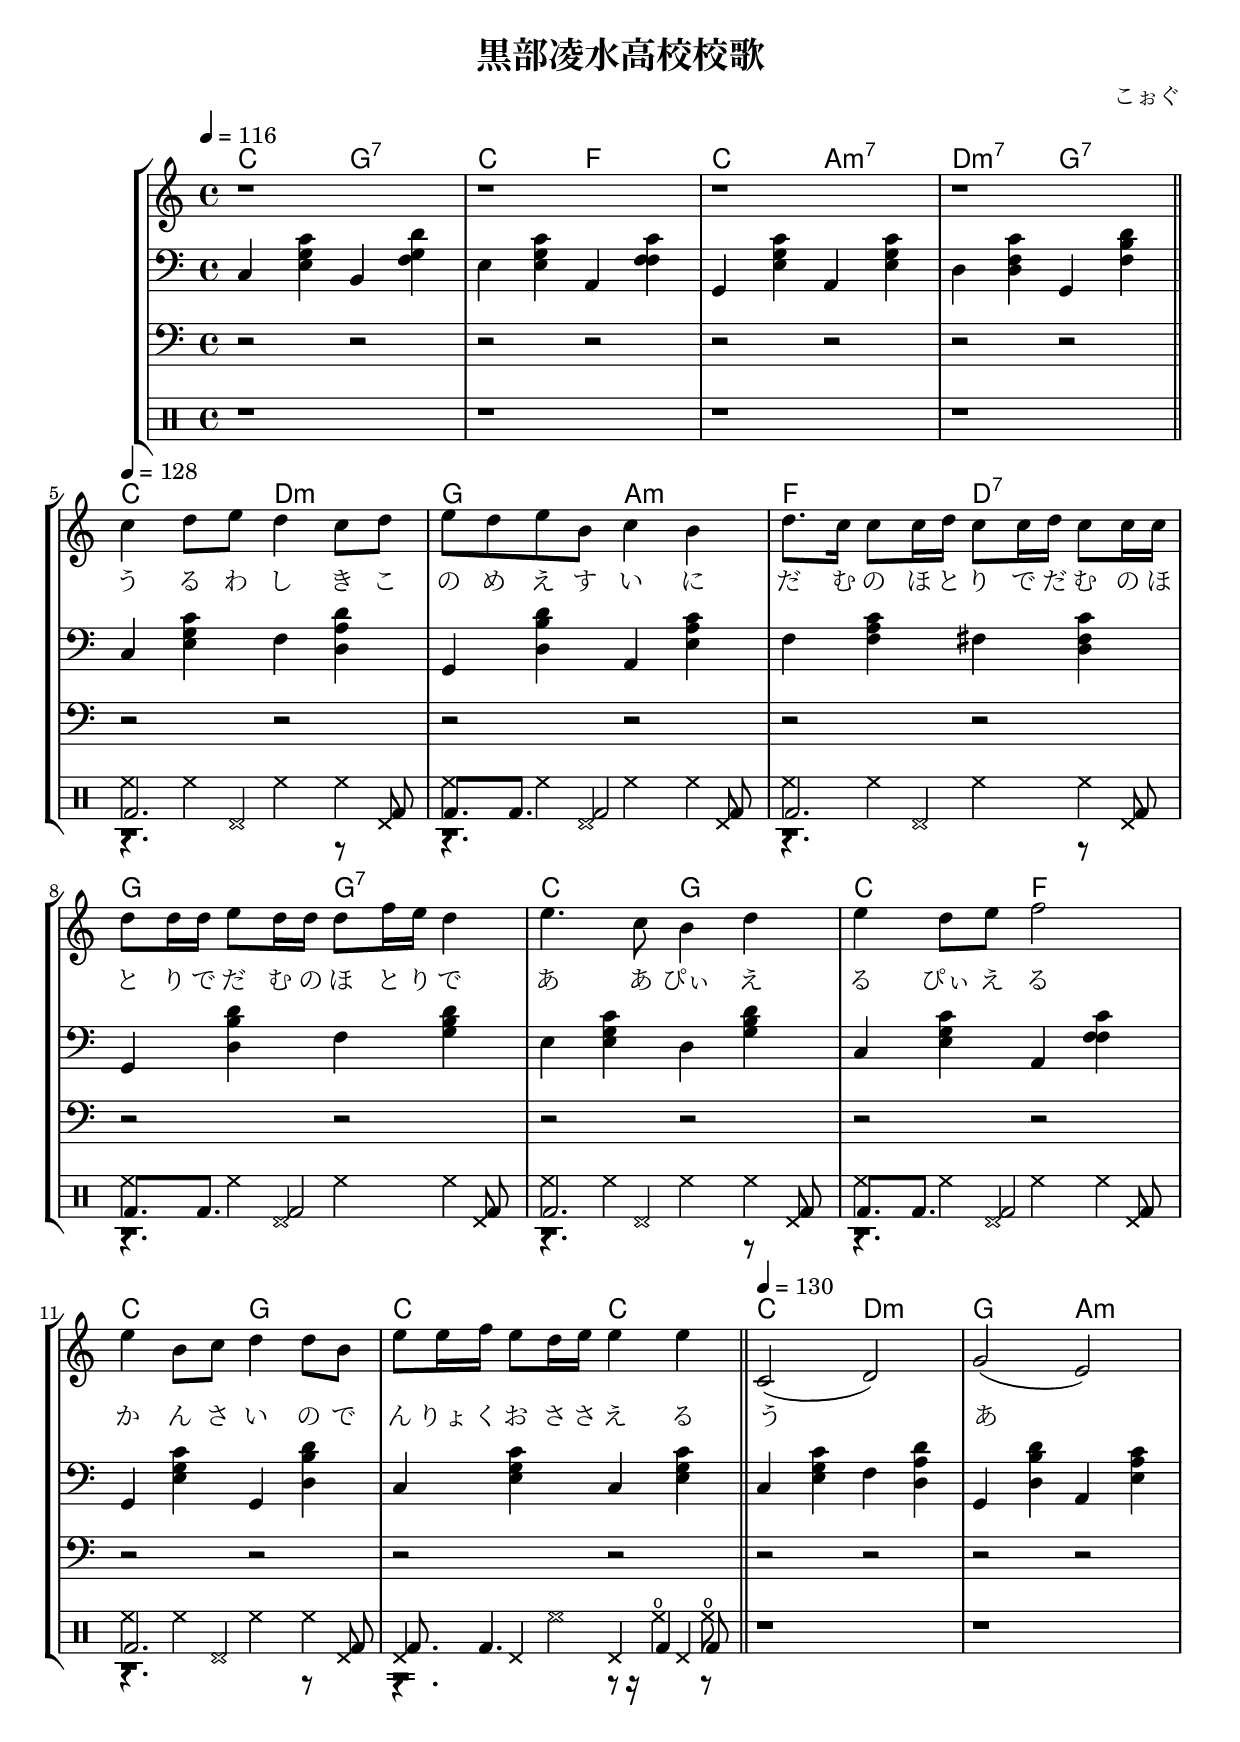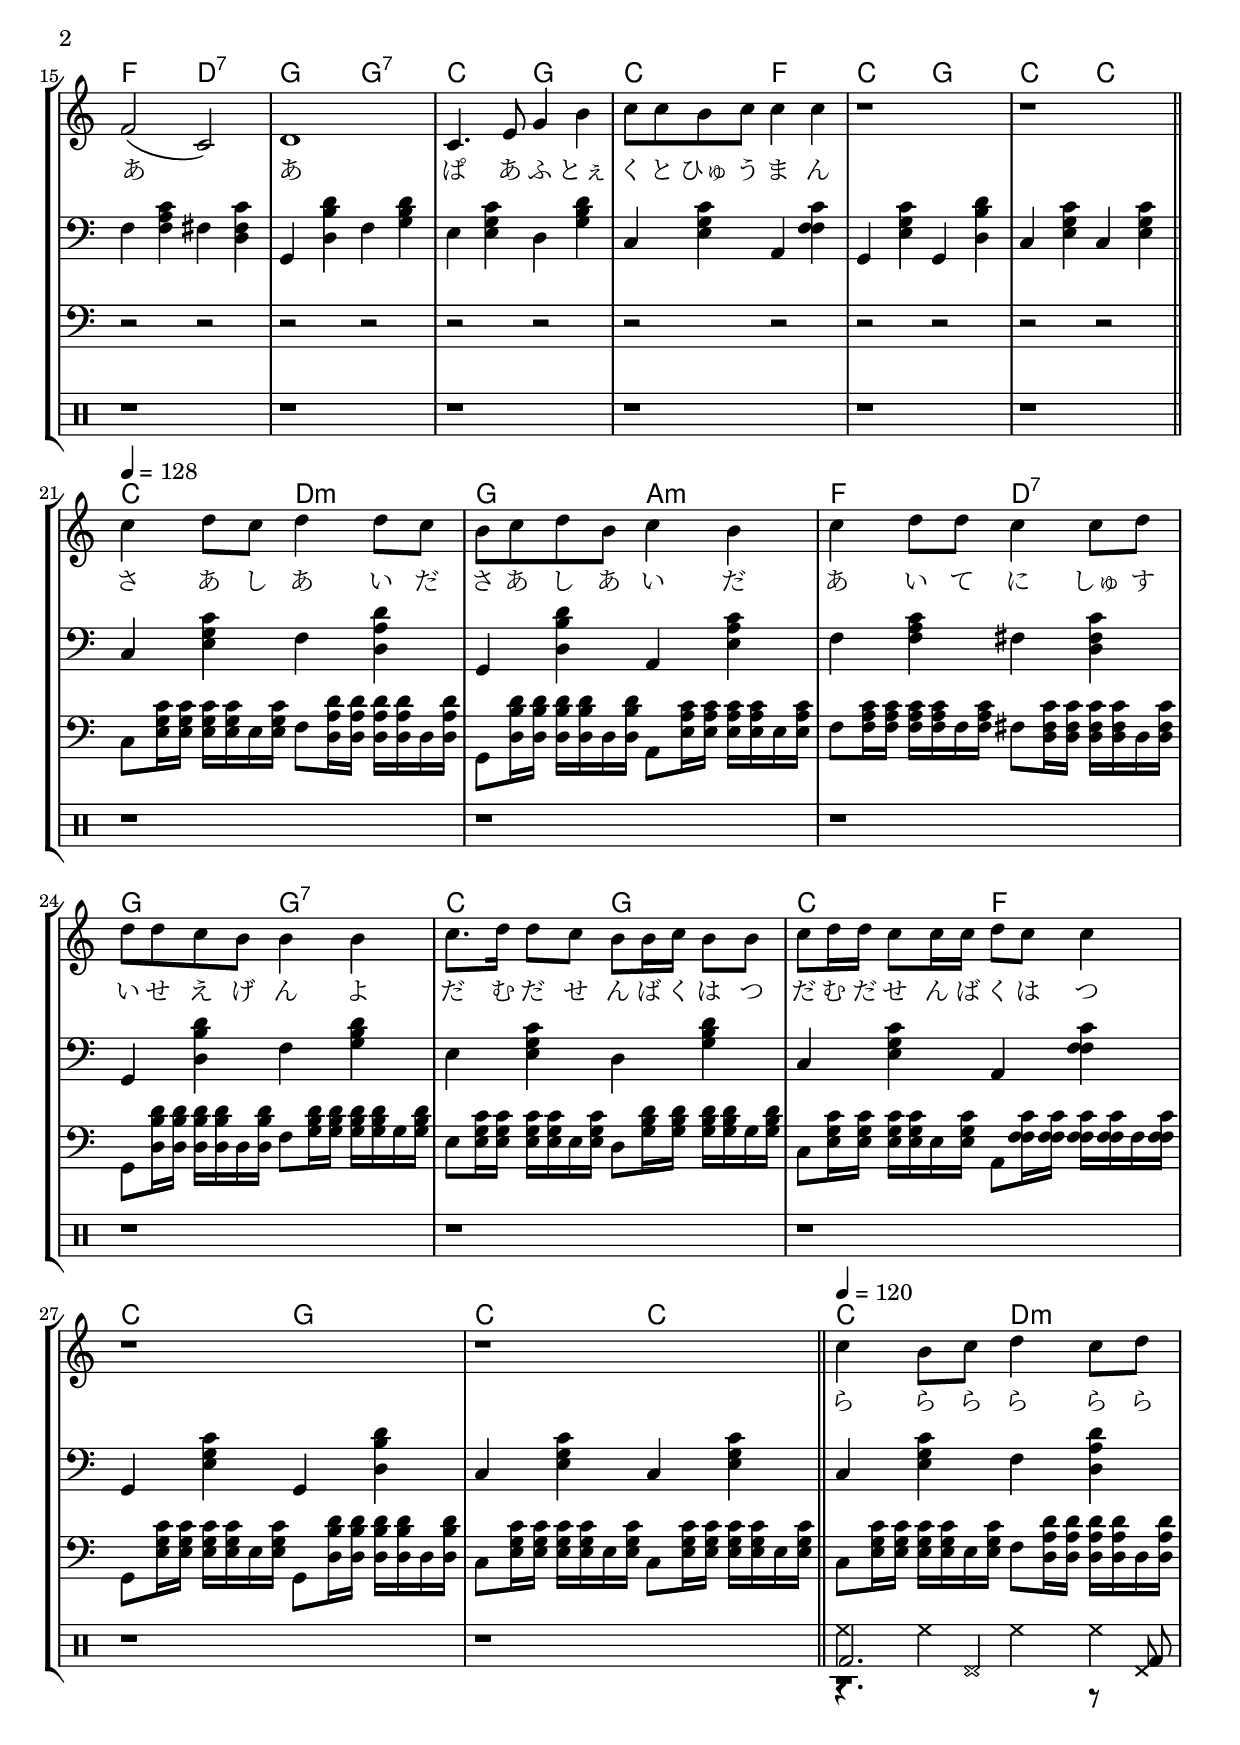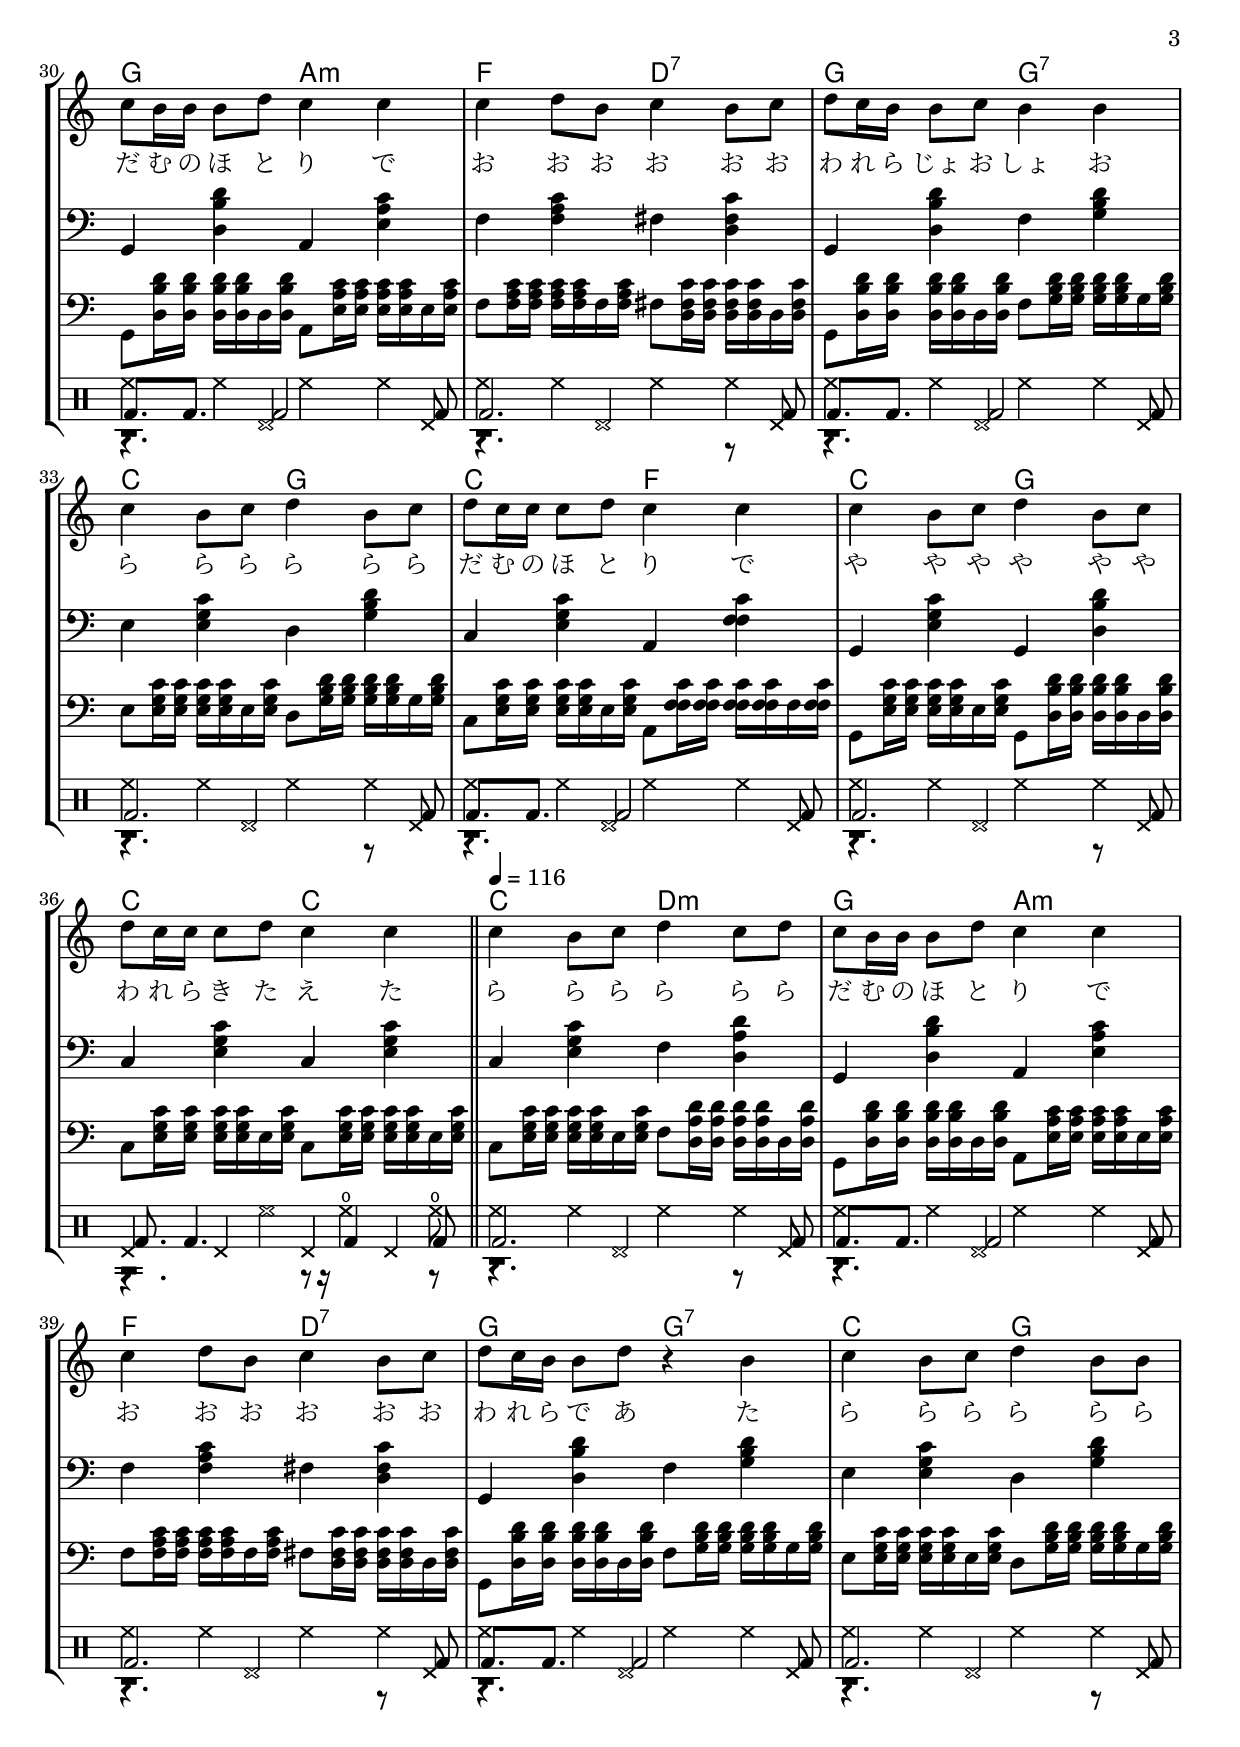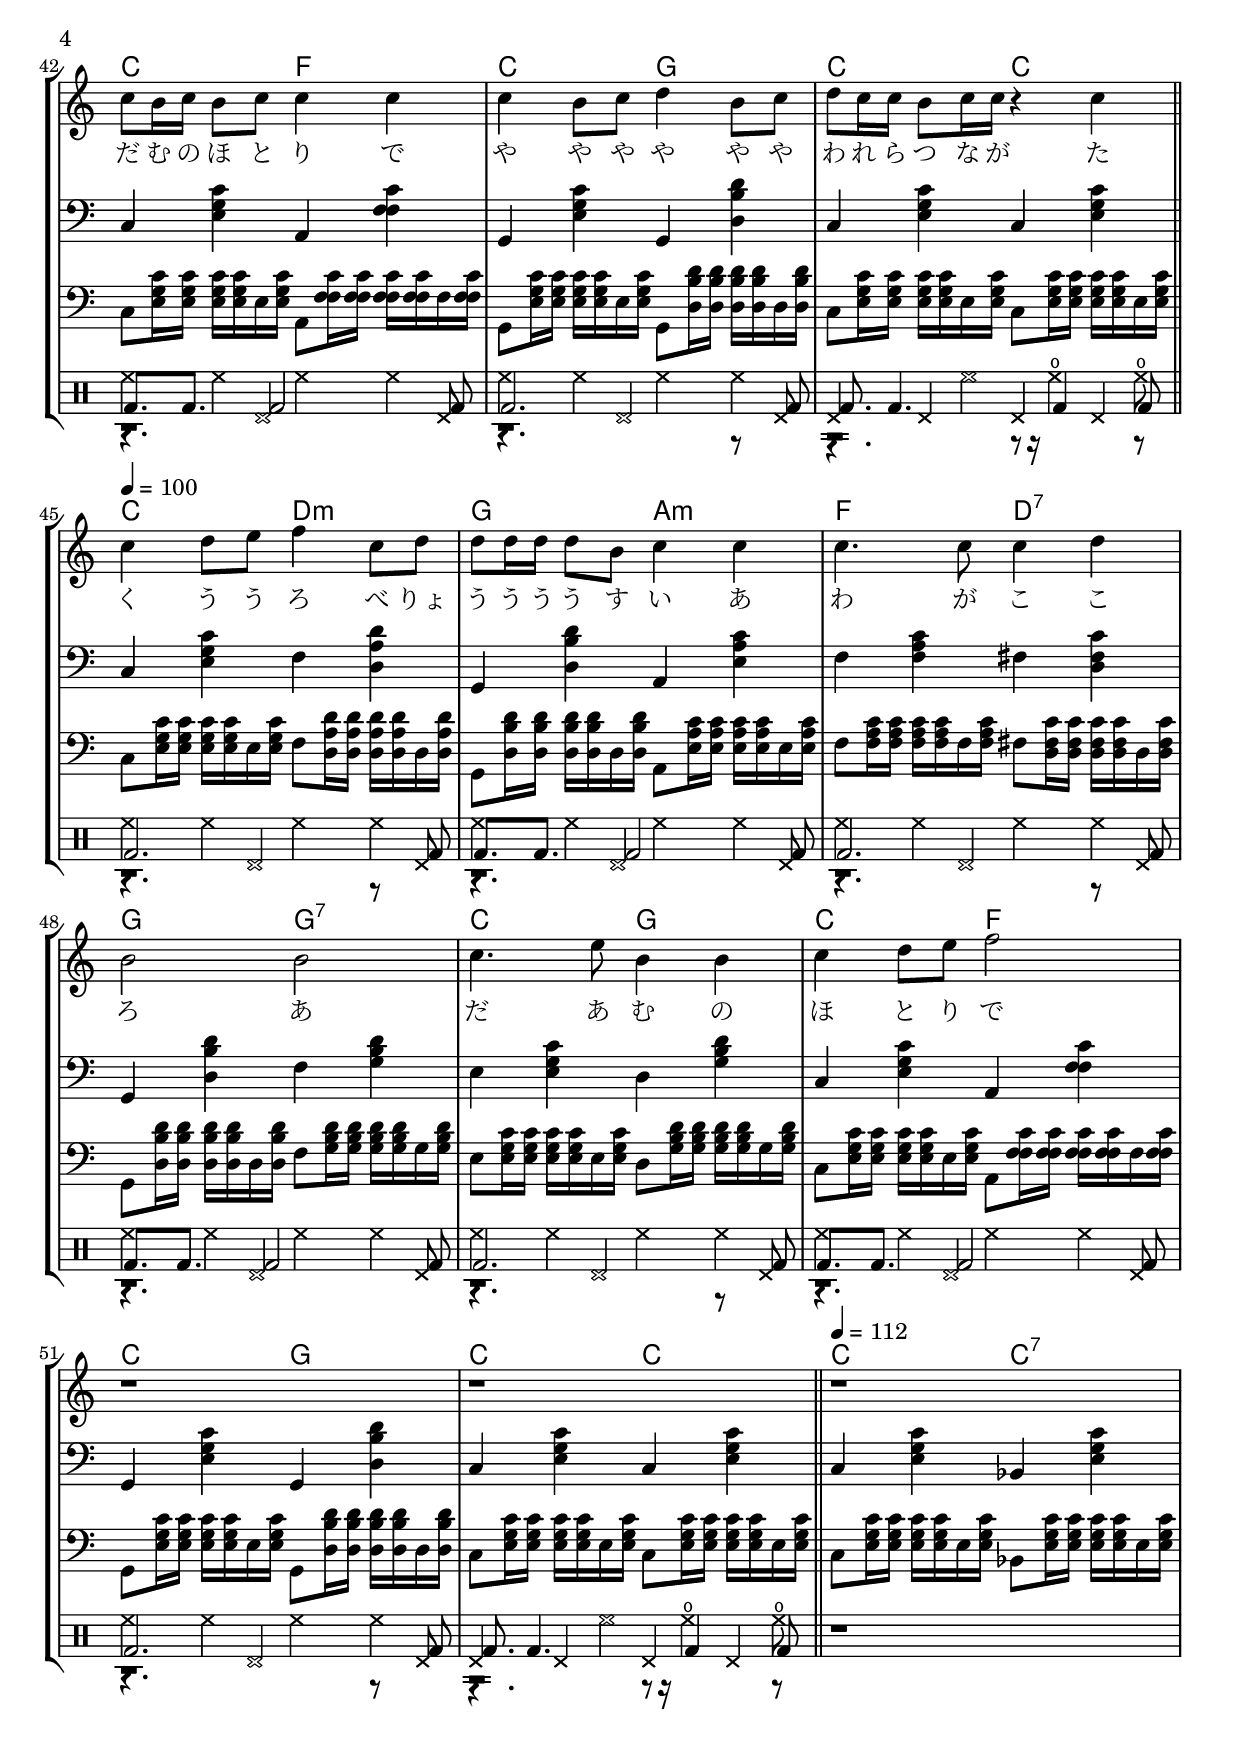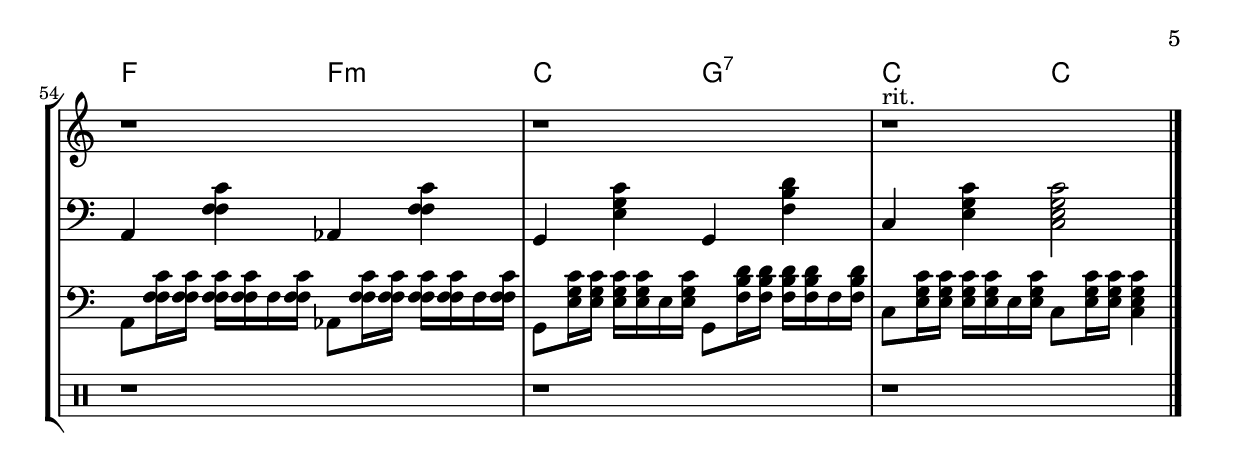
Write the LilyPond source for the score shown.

\version "2.12.1"

\header {
	title = \markup {黒部凌水高校校歌}
	composer = \markup \center-column {こぉぐ}
}

harmony = \chordmode {
	c2 g:7 c f c a:min7 d:min7 g:7 

	c d:m g a:m f d:7 g g:7 c g c f c g c c 

	c d:m g a:m f d:7 g g:7 c g c f c g c c 

	c d:m g a:m f d:7 g g:7 c g c f c g c c 

	c d:m g a:m f d:7 g g:7 c g c f c g c c 

	c d:m g a:m f d:7 g g:7 c g c f c g c c 

	c d:m g a:m f d:7 g g:7 c g c f c g c c 

	c c:7 f f:m c g:7 c c 
}

melody = {
	\key c \major
	\tempo 4 = 116
	r1 | r1 | r1 | r1   
	\set Staff.midiInstrument = #"mmi0.42"
		\tempo 4 = 128
 c''4  d''8  e''8  d''4  c''8  d''8 
	e''8  d''8  e''8  b'8  c''4  b'4 
	d''8.  c''16  c''8  c''16  d''16  c''8  c''16  d''16  c''8  c''16  c''16 
	d''8  d''16  d''16  e''8  d''16  d''16  d''8  f''16  e''16  d''4 
	e''4.  c''8  b'4  d''4 
	e''4  d''8  e''8  f''2 
	e''4  b'8  c''8  d''4  d''8  b'8 
	e''8  e''16  f''16  e''8  d''16  e''16  e''4  e''4
	\set Staff.midiInstrument = #"mmi0.42"
		\tempo 4 = 130
 c'2  (d'2) 
	g'2  (e'2) 
	f'2  (c'2) 
	d'1 
	c'4.  e'8  g'4  b'4 
	c''8  c''8  b'8  c''8  c''4  c''4
	r1 r1 	\set Staff.midiInstrument = #"mmi0.45"
		\tempo 4 = 128
 c''4  d''8  c''8  d''4  d''8  c''8 
	b'8  c''8  d''8  b'8  c''4  b'4 
	c''4  d''8  d''8  c''4  c''8  d''8 
	d''8  d''8  c''8  b'8  b'4  b'4 
	c''8.  d''16  d''8  c''8  b'8  b'16  c''16  b'8  b'8 
	c''8  d''16  d''16  c''8  c''16  c''16  d''8  c''8  c''4
	r1 r1 	\set Staff.midiInstrument = #"mmi0.42"
		\tempo 4 = 120
 c''4  b'8  c''8  d''4  c''8  d''8 
	c''8  b'16  b'16  b'8  d''8  c''4  c''4 
	c''4  d''8  b'8  c''4  b'8  c''8 
	d''8  c''16  b'16  b'8  c''8  b'4  b'4 
	c''4  b'8  c''8  d''4  b'8  c''8 
	d''8  c''16  c''16  c''8  d''8  c''4  c''4 
	c''4  b'8  c''8  d''4  b'8  c''8 
	d''8  c''16  c''16  c''8  d''8  c''4  c''4
	\set Staff.midiInstrument = #"mmi0.42"
		\tempo 4 = 116
 c''4  b'8  c''8  d''4  c''8  d''8 
	c''8  b'16  b'16  b'8  d''8  c''4  c''4 
	c''4  d''8  b'8  c''4  b'8  c''8 
	d''8  c''16  b'16  b'8  d''8  r4  b'4 
	c''4  b'8  c''8  d''4  b'8  b'8 
	c''8  b'16  c''16  b'8  c''8  c''4  c''4 
	c''4  b'8  c''8  d''4  b'8  c''8 
	d''8  c''16  c''16  b'8  c''16  c''16  r4  c''4
	\set Staff.midiInstrument = #"mmi0.48"
		\tempo 4 = 100
 c''4  d''8  e''8  f''4  c''8  d''8 
	d''8  d''16  d''16  d''8  b'8  c''4  c''4 
	c''4.  c''8  c''4  d''4 
	b'2  b'2 
	c''4.  e''8  b'4  b'4 
	c''4  d''8  e''8  f''2
	r1 r1 	\tempo 4 = 112
	r1 | r1 | r1 | r1^"rit." \bar "|."
}

words = \lyricmode {
	
	う  る  わ  し  き  こ  の  め  え  す  い  に  だ  む  の  ほ  と  り  で  だ  む  の  ほ  と  り  で  だ  む  の  ほ  と  り  で  あ  あ  ぴぃ  え  る  ぴぃ  え  る  か  ん  さ  い  の  で  ん  りょ  く  お  さ  さ  え  る  
	う  あ  あ  あ  ぱ  あ  ふ  とぇ  く  と  ひゅ  う  ま  ん  
	さ  あ  し  あ  い  だ  さ  あ  し  あ  い  だ  あ  い  て  に  しゅ  す  い  せ  え  げ  ん  よ  だ  む  だ  せ  ん  ば  く  は  つ  だ  む  だ  せ  ん  ば  く  は  つ  
	ら  ら  ら  ら  ら  ら  だ  む  の  ほ  と  り  で  お  お  お  お  お  お  わ  れ  ら  じょ  お  しょ  お  ら  ら  ら  ら  ら  ら  だ  む  の  ほ  と  り  で  や  や  や  や  や  や  わ  れ  ら  き  た  え  た  
	ら  ら  ら  ら  ら  ら  だ  む  の  ほ  と  り  で  お  お  お  お  お  お  わ  れ  ら  で  あ  た  ら  ら  ら  ら  ら  ら  だ  む  の  ほ  と  り  で  や  や  や  や  や  や  わ  れ  ら  つ  な  が  た  
	く  う  う  ろ  べ  りょ  う  う  う  う  す  い  あ  わ  が  こ  こ  ろ  あ  だ  あ  む  の  ほ  と  り  で  
	
}

tempochange = {
	\tempo 4 = 116
	r1 | r1 | r1 | r1 \bar "||"
	\tempo 4 = 128
	r1 | r1 | r1 | r1 | r1 | r1 | r1 | r1 \bar "||"
	\tempo 4 = 130
	r1 | r1 | r1 | r1 | r1 | r1 | r1 | r1 \bar "||"
	\tempo 4 = 128
	r1 | r1 | r1 | r1 | r1 | r1 | r1 | r1 \bar "||"
	\tempo 4 = 120
	r1 | r1 | r1 | r1 | r1 | r1 | r1 | r1 \bar "||"
	\tempo 4 = 116
	r1 | r1 | r1 | r1 | r1 | r1 | r1 | r1 \bar "||"
	\tempo 4 = 100
	r1 | r1 | r1 | r1 | r1 | r1 | r1 | r1 \bar "||"
	\tempo 4 = 112
	r1 | r1 | r1 | \tempo 4 = 84 r2 \tempo 4 = 74 r2 \bar "|."
}

mainacc = {
	\clef bass
	\set Staff.midiInstrument = #"Acoustic grand"
	\key c \major
	\tempo 4 = 116
	c4 <e g c'>4
	b,4 <f g d'>4
	e4 <e g c'>4
	a,4 <f f c'>4
	g,4 <e g c'>4
	a,4 <e g c'>4
	d4 <d f c'>4
	g,4 <f b d'>4
	\bar "||"

	\set Staff.midiInstrument = #"Acoustic grand"
	\tempo 4 = 128
	c4 <e g c'>4
	f4 <d a d'>4
	g,4 <d b d'>4
	a,4 <e a c'>4
	f4 <f a c'>4
	fis4 <d fis c'>4
	g,4 <d b d'>4
	f4 <g b d'>4
	e4 <e g c'>4
	d4 <g b d'>4
	c4 <e g c'>4
	a,4 <f f c'>4
	g,4 <e g c'>4
	g,4 <d b d'>4
	c4 <e g c'>4
	c4 <e g c'>4
	\bar "||"

	\set Staff.midiInstrument = #"Acoustic grand"
	\tempo 4 = 130
	c4 <e g c'>4
	f4 <d a d'>4
	g,4 <d b d'>4
	a,4 <e a c'>4
	f4 <f a c'>4
	fis4 <d fis c'>4
	g,4 <d b d'>4
	f4 <g b d'>4
	e4 <e g c'>4
	d4 <g b d'>4
	c4 <e g c'>4
	a,4 <f f c'>4
	g,4 <e g c'>4
	g,4 <d b d'>4
	c4 <e g c'>4
	c4 <e g c'>4
	\bar "||"

	\set Staff.midiInstrument = #"Acoustic grand"
	\tempo 4 = 128
	c4 <e g c'>4
	f4 <d a d'>4
	g,4 <d b d'>4
	a,4 <e a c'>4
	f4 <f a c'>4
	fis4 <d fis c'>4
	g,4 <d b d'>4
	f4 <g b d'>4
	e4 <e g c'>4
	d4 <g b d'>4
	c4 <e g c'>4
	a,4 <f f c'>4
	g,4 <e g c'>4
	g,4 <d b d'>4
	c4 <e g c'>4
	c4 <e g c'>4
	\bar "||"

	\set Staff.midiInstrument = #"Acoustic grand"
	\tempo 4 = 120
	c4 <e g c'>4
	f4 <d a d'>4
	g,4 <d b d'>4
	a,4 <e a c'>4
	f4 <f a c'>4
	fis4 <d fis c'>4
	g,4 <d b d'>4
	f4 <g b d'>4
	e4 <e g c'>4
	d4 <g b d'>4
	c4 <e g c'>4
	a,4 <f f c'>4
	g,4 <e g c'>4
	g,4 <d b d'>4
	c4 <e g c'>4
	c4 <e g c'>4
	\bar "||"

	\set Staff.midiInstrument = #"Acoustic grand"
	\tempo 4 = 116
	c4 <e g c'>4
	f4 <d a d'>4
	g,4 <d b d'>4
	a,4 <e a c'>4
	f4 <f a c'>4
	fis4 <d fis c'>4
	g,4 <d b d'>4
	f4 <g b d'>4
	e4 <e g c'>4
	d4 <g b d'>4
	c4 <e g c'>4
	a,4 <f f c'>4
	g,4 <e g c'>4
	g,4 <d b d'>4
	c4 <e g c'>4
	c4 <e g c'>4
	\bar "||"

	\set Staff.midiInstrument = #"Acoustic grand"
	\tempo 4 = 100
	c4 <e g c'>4
	f4 <d a d'>4
	g,4 <d b d'>4
	a,4 <e a c'>4
	f4 <f a c'>4
	fis4 <d fis c'>4
	g,4 <d b d'>4
	f4 <g b d'>4
	e4 <e g c'>4
	d4 <g b d'>4
	c4 <e g c'>4
	a,4 <f f c'>4
	g,4 <e g c'>4
	g,4 <d b d'>4
	c4 <e g c'>4
	c4 <e g c'>4
	\bar "||"

	\set Staff.midiInstrument = #"Acoustic grand"
	\tempo 4 = 112
	c4 <e g c'>4
	bes,4 <e g c'>4
	a,4 <f f c'>4
	as,4 <f f c'>4
	g,4 <e g c'>4
	g,4 <f b d'>4
	c4 <e g c'>4
	<c e g c'>2
	\bar "|."
}

subacc = {
	\clef bass
	\set Staff.midiInstrument = #"Trumpet"
	\key c \major
	\tempo 4 = 116
	r2
	r2
	r2
	r2
	r2
	r2
	r2
	r2
	\bar "||"

	\set Staff.midiInstrument = #"Trumpet"
	\tempo 4 = 128
	r2
	r2
	r2
	r2
	r2
	r2
	r2
	r2
	r2
	r2
	r2
	r2
	r2
	r2
	r2
	r2
	\bar "||"

	\set Staff.midiInstrument = #"Voice Oohs"
	\tempo 4 = 130
	r2
	r2
	r2
	r2
	r2
	r2
	r2
	r2
	r2
	r2
	r2
	r2
	r2
	r2
	r2
	r2
	\bar "||"

	\set Staff.midiInstrument = #"Acoustic grand"
	\tempo 4 = 128
	c8 <e g c'>16 <e g c'>16   <e g c'>16 <e g c'>16   e16 <e g c'>16
	f8 <d a d'>16 <d a d'>16   <d a d'>16 <d a d'>16   d16 <d a d'>16
	g,8 <d b d'>16 <d b d'>16   <d b d'>16 <d b d'>16   d16 <d b d'>16
	a,8 <e a c'>16 <e a c'>16   <e a c'>16 <e a c'>16   e16 <e a c'>16
	f8 <f a c'>16 <f a c'>16   <f a c'>16 <f a c'>16   f16 <f a c'>16
	fis8 <d fis c'>16 <d fis c'>16   <d fis c'>16 <d fis c'>16   d16 <d fis c'>16
	g,8 <d b d'>16 <d b d'>16   <d b d'>16 <d b d'>16   d16 <d b d'>16
	f8 <g b d'>16 <g b d'>16   <g b d'>16 <g b d'>16   g16 <g b d'>16
	e8 <e g c'>16 <e g c'>16   <e g c'>16 <e g c'>16   e16 <e g c'>16
	d8 <g b d'>16 <g b d'>16   <g b d'>16 <g b d'>16   g16 <g b d'>16
	c8 <e g c'>16 <e g c'>16   <e g c'>16 <e g c'>16   e16 <e g c'>16
	a,8 <f f c'>16 <f f c'>16   <f f c'>16 <f f c'>16   f16 <f f c'>16
	g,8 <e g c'>16 <e g c'>16   <e g c'>16 <e g c'>16   e16 <e g c'>16
	g,8 <d b d'>16 <d b d'>16   <d b d'>16 <d b d'>16   d16 <d b d'>16
	c8 <e g c'>16 <e g c'>16   <e g c'>16 <e g c'>16   e16 <e g c'>16
	c8 <e g c'>16 <e g c'>16   <e g c'>16 <e g c'>16   e16 <e g c'>16
	\bar "||"

	\set Staff.midiInstrument = #"Trumpet"
	\tempo 4 = 120
	c8 <e g c'>16 <e g c'>16   <e g c'>16 <e g c'>16   e16 <e g c'>16
	f8 <d a d'>16 <d a d'>16   <d a d'>16 <d a d'>16   d16 <d a d'>16
	g,8 <d b d'>16 <d b d'>16   <d b d'>16 <d b d'>16   d16 <d b d'>16
	a,8 <e a c'>16 <e a c'>16   <e a c'>16 <e a c'>16   e16 <e a c'>16
	f8 <f a c'>16 <f a c'>16   <f a c'>16 <f a c'>16   f16 <f a c'>16
	fis8 <d fis c'>16 <d fis c'>16   <d fis c'>16 <d fis c'>16   d16 <d fis c'>16
	g,8 <d b d'>16 <d b d'>16   <d b d'>16 <d b d'>16   d16 <d b d'>16
	f8 <g b d'>16 <g b d'>16   <g b d'>16 <g b d'>16   g16 <g b d'>16
	e8 <e g c'>16 <e g c'>16   <e g c'>16 <e g c'>16   e16 <e g c'>16
	d8 <g b d'>16 <g b d'>16   <g b d'>16 <g b d'>16   g16 <g b d'>16
	c8 <e g c'>16 <e g c'>16   <e g c'>16 <e g c'>16   e16 <e g c'>16
	a,8 <f f c'>16 <f f c'>16   <f f c'>16 <f f c'>16   f16 <f f c'>16
	g,8 <e g c'>16 <e g c'>16   <e g c'>16 <e g c'>16   e16 <e g c'>16
	g,8 <d b d'>16 <d b d'>16   <d b d'>16 <d b d'>16   d16 <d b d'>16
	c8 <e g c'>16 <e g c'>16   <e g c'>16 <e g c'>16   e16 <e g c'>16
	c8 <e g c'>16 <e g c'>16   <e g c'>16 <e g c'>16   e16 <e g c'>16
	\bar "||"

	\set Staff.midiInstrument = #"Trumpet"
	\tempo 4 = 116
	c8 <e g c'>16 <e g c'>16   <e g c'>16 <e g c'>16   e16 <e g c'>16
	f8 <d a d'>16 <d a d'>16   <d a d'>16 <d a d'>16   d16 <d a d'>16
	g,8 <d b d'>16 <d b d'>16   <d b d'>16 <d b d'>16   d16 <d b d'>16
	a,8 <e a c'>16 <e a c'>16   <e a c'>16 <e a c'>16   e16 <e a c'>16
	f8 <f a c'>16 <f a c'>16   <f a c'>16 <f a c'>16   f16 <f a c'>16
	fis8 <d fis c'>16 <d fis c'>16   <d fis c'>16 <d fis c'>16   d16 <d fis c'>16
	g,8 <d b d'>16 <d b d'>16   <d b d'>16 <d b d'>16   d16 <d b d'>16
	f8 <g b d'>16 <g b d'>16   <g b d'>16 <g b d'>16   g16 <g b d'>16
	e8 <e g c'>16 <e g c'>16   <e g c'>16 <e g c'>16   e16 <e g c'>16
	d8 <g b d'>16 <g b d'>16   <g b d'>16 <g b d'>16   g16 <g b d'>16
	c8 <e g c'>16 <e g c'>16   <e g c'>16 <e g c'>16   e16 <e g c'>16
	a,8 <f f c'>16 <f f c'>16   <f f c'>16 <f f c'>16   f16 <f f c'>16
	g,8 <e g c'>16 <e g c'>16   <e g c'>16 <e g c'>16   e16 <e g c'>16
	g,8 <d b d'>16 <d b d'>16   <d b d'>16 <d b d'>16   d16 <d b d'>16
	c8 <e g c'>16 <e g c'>16   <e g c'>16 <e g c'>16   e16 <e g c'>16
	c8 <e g c'>16 <e g c'>16   <e g c'>16 <e g c'>16   e16 <e g c'>16
	\bar "||"

	\set Staff.midiInstrument = #"Trumpet"
	\tempo 4 = 100
	c8 <e g c'>16 <e g c'>16   <e g c'>16 <e g c'>16   e16 <e g c'>16
	f8 <d a d'>16 <d a d'>16   <d a d'>16 <d a d'>16   d16 <d a d'>16
	g,8 <d b d'>16 <d b d'>16   <d b d'>16 <d b d'>16   d16 <d b d'>16
	a,8 <e a c'>16 <e a c'>16   <e a c'>16 <e a c'>16   e16 <e a c'>16
	f8 <f a c'>16 <f a c'>16   <f a c'>16 <f a c'>16   f16 <f a c'>16
	fis8 <d fis c'>16 <d fis c'>16   <d fis c'>16 <d fis c'>16   d16 <d fis c'>16
	g,8 <d b d'>16 <d b d'>16   <d b d'>16 <d b d'>16   d16 <d b d'>16
	f8 <g b d'>16 <g b d'>16   <g b d'>16 <g b d'>16   g16 <g b d'>16
	e8 <e g c'>16 <e g c'>16   <e g c'>16 <e g c'>16   e16 <e g c'>16
	d8 <g b d'>16 <g b d'>16   <g b d'>16 <g b d'>16   g16 <g b d'>16
	c8 <e g c'>16 <e g c'>16   <e g c'>16 <e g c'>16   e16 <e g c'>16
	a,8 <f f c'>16 <f f c'>16   <f f c'>16 <f f c'>16   f16 <f f c'>16
	g,8 <e g c'>16 <e g c'>16   <e g c'>16 <e g c'>16   e16 <e g c'>16
	g,8 <d b d'>16 <d b d'>16   <d b d'>16 <d b d'>16   d16 <d b d'>16
	c8 <e g c'>16 <e g c'>16   <e g c'>16 <e g c'>16   e16 <e g c'>16
	c8 <e g c'>16 <e g c'>16   <e g c'>16 <e g c'>16   e16 <e g c'>16
	\bar "||"

	\set Staff.midiInstrument = #"Trumpet"
	\tempo 4 = 112
	c8 <e g c'>16 <e g c'>16   <e g c'>16 <e g c'>16   e16 <e g c'>16
	bes,8 <e g c'>16 <e g c'>16   <e g c'>16 <e g c'>16   e16 <e g c'>16
	a,8 <f f c'>16 <f f c'>16   <f f c'>16 <f f c'>16   f16 <f f c'>16
	as,8 <f f c'>16 <f f c'>16   <f f c'>16 <f f c'>16   f16 <f f c'>16
	g,8 <e g c'>16 <e g c'>16   <e g c'>16 <e g c'>16   e16 <e g c'>16
	g,8 <f b d'>16 <f b d'>16   <f b d'>16 <f b d'>16   f16 <f b d'>16
	c8 <e g c'>16 <e g c'>16   <e g c'>16 <e g c'>16   e16 <e g c'>16
	c8 <e g c'>16 <e g c'>16 <c e g c'>4
	\bar "|."
}

percA = {
	\drummode {
	r1 |r1 |r1 |r1 \bar "||"
	r1  |r1  |r1  |r1  |r1  |r1  |r1  |r2 r8 hho4 hho8  \bar "||"
	r1 |r1 |r1 |r1 |r1 |r1 |r1 |r1 \bar "||"
	r1 |r1 |r1 |r1 |r1 |r1 |r1 |r1 \bar "||"
	r1  |r1  |r1  |r1  |r1  |r1  |r1  |r2 r8 hho4 hho8  \bar "||"
	r1  |r1  |r1  |r1  |r1  |r1  |r1  |r2 r8 hho4 hho8  \bar "||"
	r1  |r1  |r1  |r1  |r1  |r1  |r1  |r2 r8 hho4 hho8  \bar "||"
	r1 |r1 |r1 |r1 \bar "|."
	}
}

percB = {
	\drummode {
	r1 |r1 |r1 |r1 \bar "||"
	r4. hhp2 hhp8  |r4. hhp2 hhp8  |r4. hhp2 hhp8  |r4. hhp2 hhp8  |r4. hhp2 hhp8  |r4. hhp2 hhp8  |r4. hhp2 hhp8  |hhp4 hhp4 hhp4 hhp4  \bar "||"
	r1 |r1 |r1 |r1 |r1 |r1 |r1 |r1 \bar "||"
	r1 |r1 |r1 |r1 |r1 |r1 |r1 |r1 \bar "||"
	r4. hhp2 hhp8  |r4. hhp2 hhp8  |r4. hhp2 hhp8  |r4. hhp2 hhp8  |r4. hhp2 hhp8  |r4. hhp2 hhp8  |r4. hhp2 hhp8  |hhp4 hhp4 hhp4 hhp4  \bar "||"
	r4. hhp2 hhp8  |r4. hhp2 hhp8  |r4. hhp2 hhp8  |r4. hhp2 hhp8  |r4. hhp2 hhp8  |r4. hhp2 hhp8  |r4. hhp2 hhp8  |hhp4 hhp4 hhp4 hhp4  \bar "||"
	r4. hhp2 hhp8  |r4. hhp2 hhp8  |r4. hhp2 hhp8  |r4. hhp2 hhp8  |r4. hhp2 hhp8  |r4. hhp2 hhp8  |r4. hhp2 hhp8  |hhp4 hhp4 hhp4 hhp4  \bar "||"
	r1 |r1 |r1 |r1 \bar "|."
	}
}

percC = {
	\drummode {
	r1 |r1 |r1 |r1 \bar "||"
	hh4 hh4 hh4 hh4  |hh4 hh4 hh4 hh4  |hh4 hh4 hh4 hh4  |hh4 hh4 hh4 hh4  |hh4 hh4 hh4 hh4  |hh4 hh4 hh4 hh4  |hh4 hh4 hh4 hh4  |r4. hh2 r8  \bar "||"
	r1 |r1 |r1 |r1 |r1 |r1 |r1 |r1 \bar "||"
	r1 |r1 |r1 |r1 |r1 |r1 |r1 |r1 \bar "||"
	hh4 hh4 hh4 hh4  |hh4 hh4 hh4 hh4  |hh4 hh4 hh4 hh4  |hh4 hh4 hh4 hh4  |hh4 hh4 hh4 hh4  |hh4 hh4 hh4 hh4  |hh4 hh4 hh4 hh4  |r4. hh2 r8  \bar "||"
	hh4 hh4 hh4 hh4  |hh4 hh4 hh4 hh4  |hh4 hh4 hh4 hh4  |hh4 hh4 hh4 hh4  |hh4 hh4 hh4 hh4  |hh4 hh4 hh4 hh4  |hh4 hh4 hh4 hh4  |r4. hh2 r8  \bar "||"
	hh4 hh4 hh4 hh4  |hh4 hh4 hh4 hh4  |hh4 hh4 hh4 hh4  |hh4 hh4 hh4 hh4  |hh4 hh4 hh4 hh4  |hh4 hh4 hh4 hh4  |hh4 hh4 hh4 hh4  |r4. hh2 r8  \bar "||"
	r1 |r1 |r1 |r1 \bar "|."
	}
}

percD = {
	\drummode {
	r1 |r1 |r1 |r1 \bar "||"
	bd2. r8 bd8  |bd8. bd8. bd2 bd8  |bd2. r8 bd8  |bd8. bd8. bd2 bd8  |bd2. r8 bd8  |bd8. bd8. bd2 bd8  |bd2. r8 bd8  |bd8. bd4. r16 bd4 bd8  \bar "||"
	r1 |r1 |r1 |r1 |r1 |r1 |r1 |r1 \bar "||"
	r1 |r1 |r1 |r1 |r1 |r1 |r1 |r1 \bar "||"
	bd2. r8 bd8  |bd8. bd8. bd2 bd8  |bd2. r8 bd8  |bd8. bd8. bd2 bd8  |bd2. r8 bd8  |bd8. bd8. bd2 bd8  |bd2. r8 bd8  |bd8. bd4. r16 bd4 bd8  \bar "||"
	bd2. r8 bd8  |bd8. bd8. bd2 bd8  |bd2. r8 bd8  |bd8. bd8. bd2 bd8  |bd2. r8 bd8  |bd8. bd8. bd2 bd8  |bd2. r8 bd8  |bd8. bd4. r16 bd4 bd8  \bar "||"
	bd2. r8 bd8  |bd8. bd8. bd2 bd8  |bd2. r8 bd8  |bd8. bd8. bd2 bd8  |bd2. r8 bd8  |bd8. bd8. bd2 bd8  |bd2. r8 bd8  |bd8. bd4. r16 bd4 bd8  \bar "||"
	r1 |r1 |r1 |r1 \bar "|."
	}
}

percE = {
	\drummode {
	r1 |r1 |r1 |r1 \bar "||"
	r1 | r1 | r1 | r1 | r1 | r1 | r1 | r1 \bar "||"
	r1 |r1 |r1 |r1 |r1 |r1 |r1 |r1 \bar "||"
	r1 |r1 |r1 |r1 |r1 |r1 |r1 |r1 \bar "||"
	r1 | r1 | r1 | r1 | r1 | r1 | r1 | r1 \bar "||"
	r1 | r1 | r1 | r1 | r1 | r1 | r1 | r1 \bar "||"
	r1 | r1 | r1 | r1 | r1 | r1 | r1 | r1 \bar "||"
	r1 |r1 |r1 |r1 \bar "|."
	}
}

\score {
	<<
		\new StaffGroup <<
			\new ChordNames {\harmony}
			\new Voice = "melody" {\melody}
			\new Lyrics \lyricsto "melody" \words
			\new Staff = "mainacc" {\mainacc}
			\new Staff = "subacc" {\subacc}
			\new DrumStaff <<
				\new DrumVoice {\percA}
				\new DrumVoice {\percB}
				\new DrumVoice {\percC}
				\new DrumVoice {\percD}
				\new DrumVoice {\percE}
			>>
		>>
	>>
	\layout { }
}
